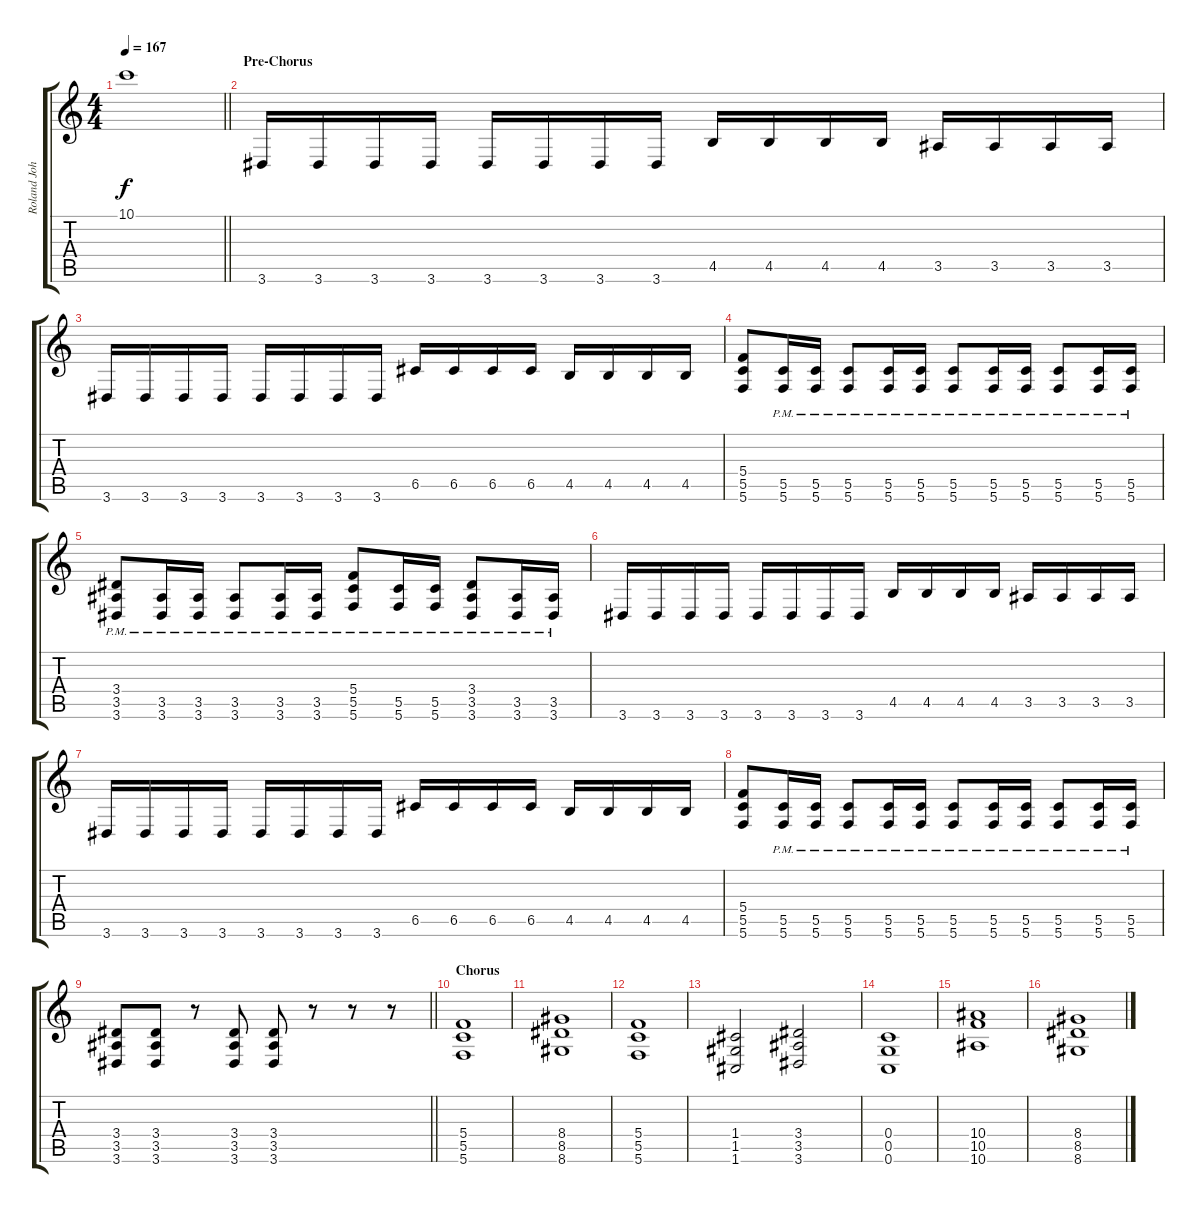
\track ("Roland Johansson" "Roland Joh") {instrument distortionguitar}
\staff {score tabs}
\tuning (D4 A3 F3 C3 G2 C2) {hide}
\ts (4 4)
\tempo 167
\clef g2
\barLineRight lightlight
\ks c
10.1.1{dy f} |
\section ("" "Pre-Chorus")
3.6.16 3.6.16 3.6.16 3.6.16 3.6.16 3.6.16 3.6.16 3.6.16 4.5.16 4.5.16 4.5.16 4.5.16 3.5.16 3.5.16 3.5.16 3.5.16 |
3.6.16 3.6.16 3.6.16 3.6.16 3.6.16 3.6.16 3.6.16 3.6.16 6.5.16 6.5.16 6.5.16 6.5.16 4.5.16 4.5.16 4.5.16 4.5.16 |
(5.4 5.5 5.6).8 (5.5{pm} 5.6{pm}).16 (5.5{pm} 5.6{pm}).16 (5.5{pm} 5.6{pm}).8 (5.5{pm} 5.6{pm}).16 (5.5{pm} 5.6{pm}).16 (5.5{pm} 5.6{pm}).8 (5.5{pm} 5.6{pm}).16 (5.5{pm} 5.6{pm}).16 (5.5{pm} 5.6{pm}).8 (5.5{pm} 5.6{pm}).16 (5.5{pm} 5.6{pm}).16 |
(3.4{pm} 3.5{pm} 3.6{pm}).8 (3.5{pm} 3.6{pm}).16 (3.5{pm} 3.6{pm}).16 (3.5{pm} 3.6{pm}).8 (3.5{pm} 3.6{pm}).16 (3.5{pm} 3.6{pm}).16 (5.4{pm} 5.5{pm} 5.6{pm}).8 (5.5{pm} 5.6{pm}).16 (5.5{pm} 5.6{pm}).16 (3.4{pm} 3.5{pm} 3.6{pm}).8 (3.5{pm} 3.6{pm}).16 (3.5{pm} 3.6{pm}).16 |
3.6.16 3.6.16 3.6.16 3.6.16 3.6.16 3.6.16 3.6.16 3.6.16 4.5.16 4.5.16 4.5.16 4.5.16 3.5.16 3.5.16 3.5.16 3.5.16 |
3.6.16 3.6.16 3.6.16 3.6.16 3.6.16 3.6.16 3.6.16 3.6.16 6.5.16 6.5.16 6.5.16 6.5.16 4.5.16 4.5.16 4.5.16 4.5.16 |
(5.4 5.5 5.6).8 (5.5{pm} 5.6{pm}).16 (5.5{pm} 5.6{pm}).16 (5.5{pm} 5.6{pm}).8 (5.5{pm} 5.6{pm}).16 (5.5{pm} 5.6{pm}).16 (5.5{pm} 5.6{pm}).8 (5.5{pm} 5.6{pm}).16 (5.5{pm} 5.6{pm}).16 (5.5{pm} 5.6{pm}).8 (5.5{pm} 5.6{pm}).16 (5.5{pm} 5.6{pm}).16 |
\barLineRight lightlight
(3.4 3.5 3.6).8 (3.4 3.5 3.6).8 r.8 (3.4 3.5 3.6).8 (3.4 3.5 3.6).8 r.8 r.8 r.8 |
\section ("" "Chorus")
(5.4 5.5 5.6).1 |
(8.4 8.5 8.6).1 |
(5.4 5.5 5.6).1 |
(1.4 1.5 1.6).2 (3.4 3.5 3.6).2 |
(0.4 0.5 0.6).1 |
(10.4 10.5 10.6).1 |
(8.4 8.5 8.6).1
